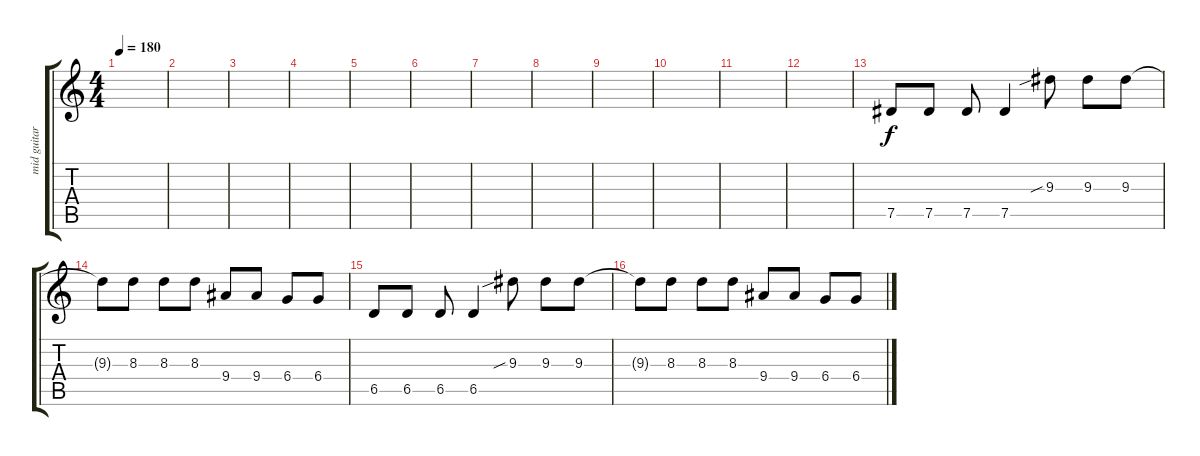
\track ("mid guitar" "mid guitar") {instrument overdrivenguitar}
\staff {score tabs}
\tuning (Eb4 Bb3 Gb3 Db3 Ab2 Eb2) {hide}
\ts (4 4)
\tempo 180
\clef g2
\ks c
|
|
|
|
|
|
|
|
|
|
|
|
7.5.8{volume 8} 7.5.8 7.5.8 7.5.4 9.3{sib}.8 9.3.8 9.3.8 |
9.3{t}.8 8.3.8 8.3.8 8.3.8 9.4.8 9.4.8 6.4.8 6.4.8 |
6.5.8 6.5.8 6.5.8 6.5.4 9.3{sib}.8 9.3.8 9.3.8 |
9.3{t}.8 8.3.8 8.3.8 8.3.8 9.4.8 9.4.8 6.4.8 6.4.8
